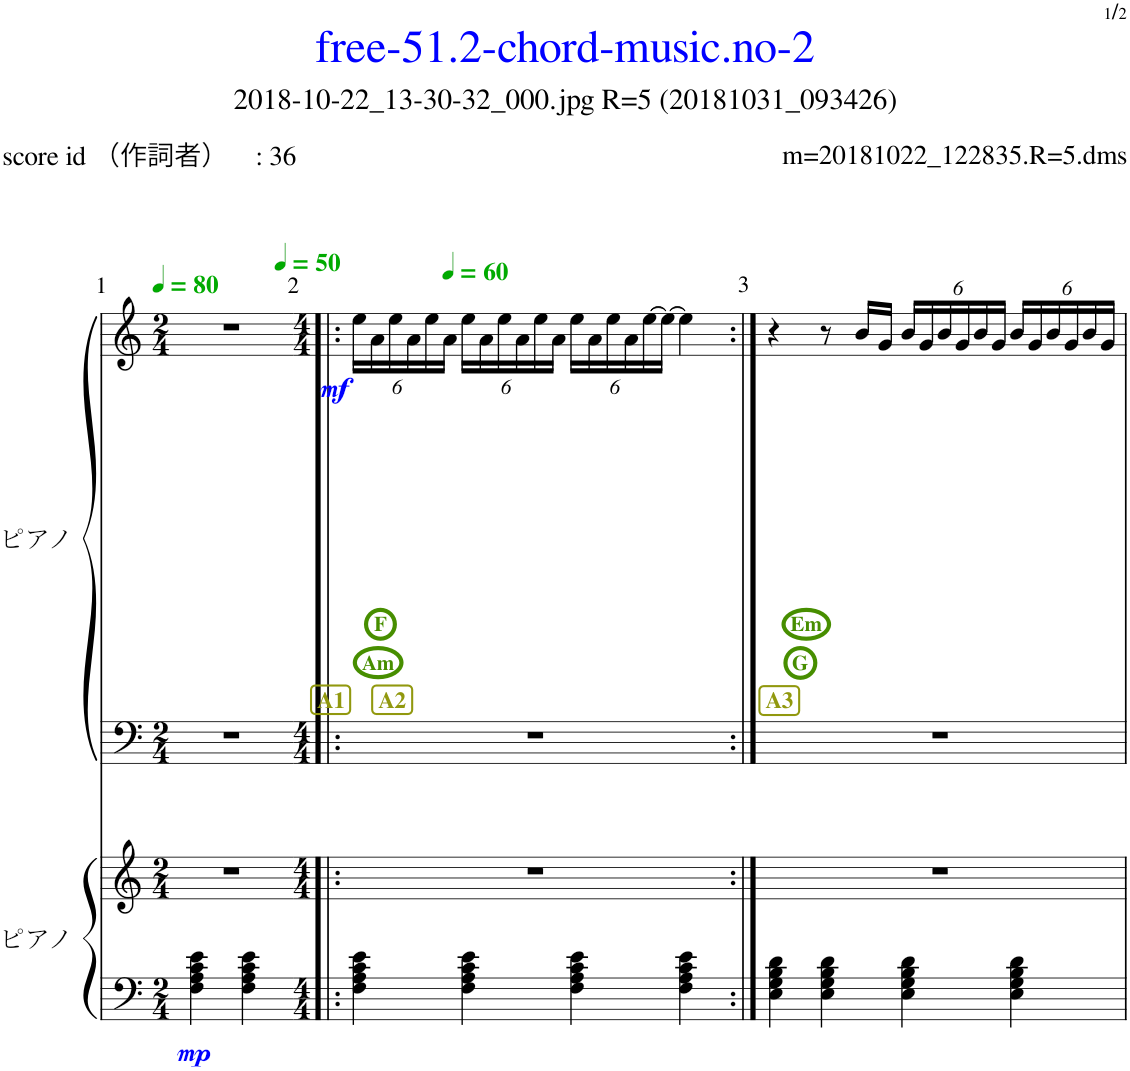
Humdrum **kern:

**kern	**kern	**dynam	**kern	**kern	**dynam
*part2	*part2	*part2	*part1	*part1	*part1
*staff4	*staff3	*staff3/4	*staff2	*staff1	*staff1/2
*I"ピアノ	*	*	*I"ピアノ	*	*
*clefF4	*clefG2	*	*clefF4	*clefG2	*
*k[]	*k[]	*	*k[]	*k[]	*
*M2/4	*M2/4	*	*M2/4	*M2/4	*
*MM80	*MM80	*	*MM80	*MM80	*
=1	=1	=1	=1	=1	=1
!	!	!LO:DY:b=2	!	!	!
4F\ 4A\ 4c\ 4e\	2r	mp	2r	2r	.
4F\ 4A\ 4c\ 4e\	.	.	.	.	.
=2!|:	=2!|:	=2!|:	=2!|:	=2!|:	=2!|:
!!LO:REH:place=s1:b:B:cj:color=#91980E:fs=11:t=A2
!!LO:REH:place=s1:b:B:cj:color=#91980E:fs=11:t=A1
*M4/4	*M4/4	*	*M4/4	*M4/4	*
*	*	*	*	*Xbrackettup	*
*	*	*	*	*MM50	*
!	!	!	!	!LO:TX:b:B:color=#478E00:t=F	!
!	!	!	!	!LO:TX:b:B:color=#478E00:t=Am	!
!	!	!	!	!	!LO:DY:b
4F\ 4A\ 4c\ 4e\	1r	.	1r	24ee\LL	mf
.	.	.	.	24a\	.
.	.	.	.	24ee\	.
.	.	.	.	24a\	.
.	.	.	.	24ee\	.
.	.	.	.	24a\JJ	.
*	*	*	*	*MM60	*
4F\ 4A\ 4c\ 4e\	.	.	.	24ee\LL	.
.	.	.	.	24a\	.
.	.	.	.	24ee\	.
.	.	.	.	24a\	.
.	.	.	.	24ee\	.
.	.	.	.	24a\JJ	.
4F\ 4A\ 4c\ 4e\	.	.	.	24ee\LL	.
.	.	.	.	24a\	.
.	.	.	.	24ee\	.
.	.	.	.	24a\	.
.	.	.	.	[24ee\	.
.	.	.	.	24ee\JJ_	.
4F\ 4A\ 4c\ 4e\	.	.	.	4ee\]	.
!!LO:REH:place=s1:b:B:cj:color=#91980E:fs=11:t=A3
=3:|!	=3:|!	=3:|!	=3:|!	=3:|!	=3:|!
!	!	!	!	!LO:TX:b:B:color=#478E00:t=Em	!
!	!	!	!	!LO:TX:b:B:color=#478E00:t=G	!
4E\ 4G\ 4B\ 4d\	1r	.	1r	4r	.
4E\ 4G\ 4B\ 4d\	.	.	.	8r	.
.	.	.	.	16b/LL	.
.	.	.	.	16g/JJ	.
4E\ 4G\ 4B\ 4d\	.	.	.	24b/LL	.
.	.	.	.	24g/	.
.	.	.	.	24b/	.
.	.	.	.	24g/	.
.	.	.	.	24b/	.
.	.	.	.	24g/JJ	.
4E\ 4G\ 4B\ 4d\	.	.	.	24b/LL	.
.	.	.	.	24g/	.
.	.	.	.	24b/	.
.	.	.	.	24g/	.
.	.	.	.	24b/	.
.	.	.	.	24g/JJ	.
=	=	=	=	=	=
*-	*-	*-	*-	*-	*-
